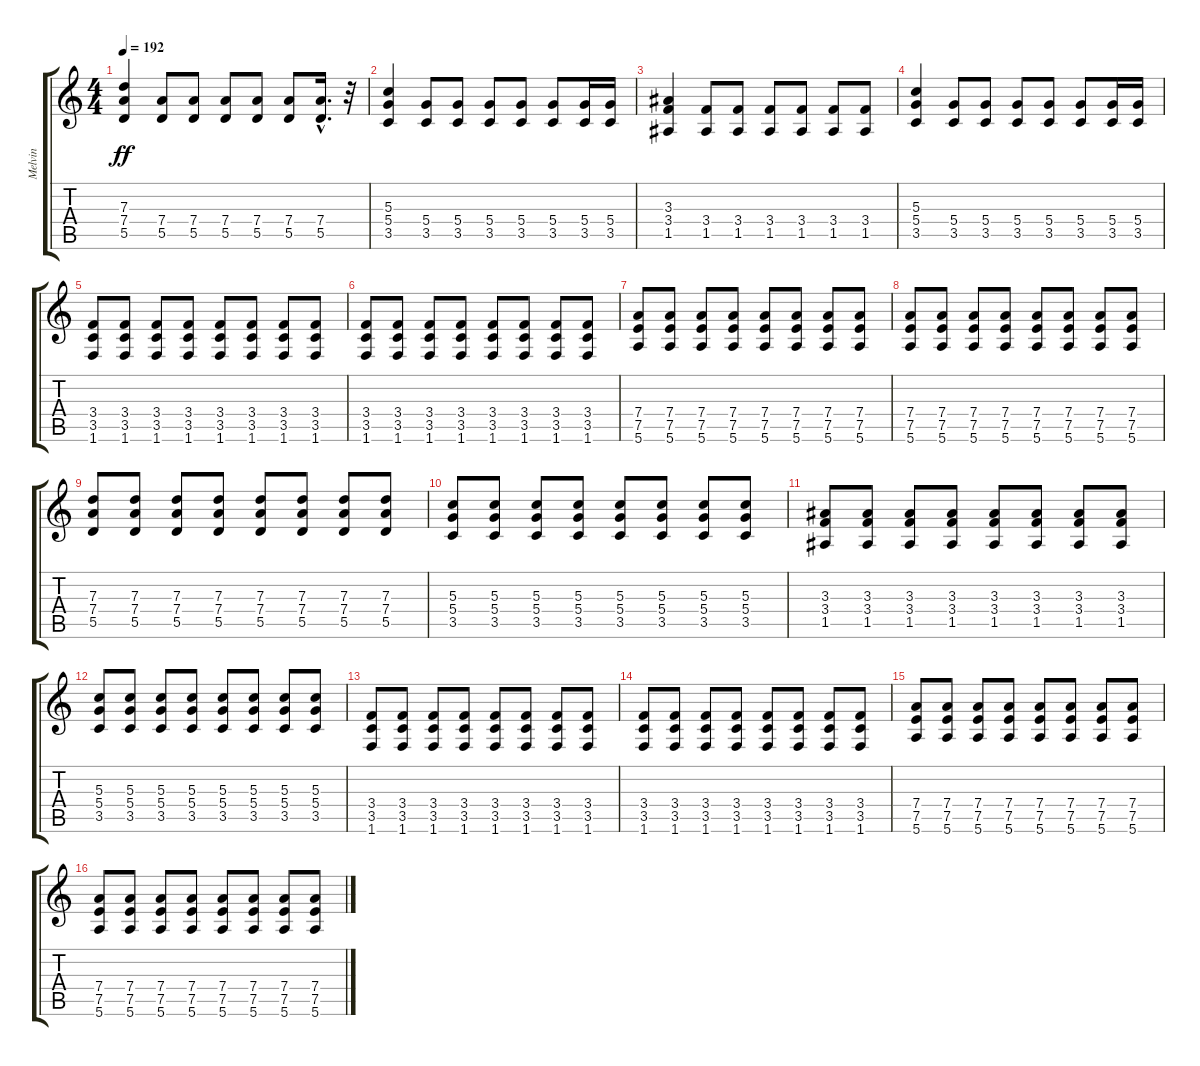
\track ("Melvin" "Melvin") {instrument overdrivenguitar}
\staff {score tabs}
\tuning (E4 B3 G3 D3 A2 E2) {hide}
\ts (4 4)
\tempo 192
\clef g2
\ks c
(7.3 7.4 5.5).4{dy ff} (7.4 5.5).8 (7.4 5.5).8 (7.4 5.5).8 (7.4 5.5).8 (7.4 5.5).8 (7.4{hac} 5.5{hac}).16{d} r.32 |
(5.3 5.4 3.5).4 (5.4 3.5).8 (5.4 3.5).8 (5.4 3.5).8 (5.4 3.5).8 (5.4 3.5).8 (5.4 3.5).16 (5.4 3.5).16 |
(3.3 3.4 1.5).4 (3.4 1.5).8 (3.4 1.5).8 (3.4 1.5).8 (3.4 1.5).8 (3.4 1.5).8 (3.4 1.5).8 |
(5.3 5.4 3.5).4 (5.4 3.5).8 (5.4 3.5).8 (5.4 3.5).8 (5.4 3.5).8 (5.4 3.5).8 (5.4 3.5).16 (5.4 3.5).16 |
(3.4 3.5 1.6).8 (3.4 3.5 1.6).8 (3.4 3.5 1.6).8 (3.4 3.5 1.6).8 (3.4 3.5 1.6).8 (3.4 3.5 1.6).8 (3.4 3.5 1.6).8 (3.4 3.5 1.6).8 |
(3.4 3.5 1.6).8 (3.4 3.5 1.6).8 (3.4 3.5 1.6).8 (3.4 3.5 1.6).8 (3.4 3.5 1.6).8 (3.4 3.5 1.6).8 (3.4 3.5 1.6).8 (3.4 3.5 1.6).8 |
(7.4 7.5 5.6).8 (7.4 7.5 5.6).8 (7.4 7.5 5.6).8 (7.4 7.5 5.6).8 (7.4 7.5 5.6).8 (7.4 7.5 5.6).8 (7.4 7.5 5.6).8 (7.4 7.5 5.6).8 |
(7.4 7.5 5.6).8 (7.4 7.5 5.6).8 (7.4 7.5 5.6).8 (7.4 7.5 5.6).8 (7.4 7.5 5.6).8 (7.4 7.5 5.6).8 (7.4 7.5 5.6).8 (7.4 7.5 5.6).8 |
(7.3 7.4 5.5).8 (7.3 7.4 5.5).8 (7.3 7.4 5.5).8 (7.3 7.4 5.5).8 (7.3 7.4 5.5).8 (7.3 7.4 5.5).8 (7.3 7.4 5.5).8 (7.3 7.4 5.5).8 |
(5.3 5.4 3.5).8 (5.3 5.4 3.5).8 (5.3 5.4 3.5).8 (5.3 5.4 3.5).8 (5.3 5.4 3.5).8 (5.3 5.4 3.5).8 (5.3 5.4 3.5).8 (5.3 5.4 3.5).8 |
(3.3 3.4 1.5).8 (3.3 3.4 1.5).8 (3.3 3.4 1.5).8 (3.3 3.4 1.5).8 (3.3 3.4 1.5).8 (3.3 3.4 1.5).8 (3.3 3.4 1.5).8 (3.3 3.4 1.5).8 |
(5.3 5.4 3.5).8 (5.3 5.4 3.5).8 (5.3 5.4 3.5).8 (5.3 5.4 3.5).8 (5.3 5.4 3.5).8 (5.3 5.4 3.5).8 (5.3 5.4 3.5).8 (5.3 5.4 3.5).8 |
(3.4 3.5 1.6).8 (3.4 3.5 1.6).8 (3.4 3.5 1.6).8 (3.4 3.5 1.6).8 (3.4 3.5 1.6).8 (3.4 3.5 1.6).8 (3.4 3.5 1.6).8 (3.4 3.5 1.6).8 |
(3.4 3.5 1.6).8 (3.4 3.5 1.6).8 (3.4 3.5 1.6).8 (3.4 3.5 1.6).8 (3.4 3.5 1.6).8 (3.4 3.5 1.6).8 (3.4 3.5 1.6).8 (3.4 3.5 1.6).8 |
(7.4 7.5 5.6).8 (7.4 7.5 5.6).8 (7.4 7.5 5.6).8 (7.4 7.5 5.6).8 (7.4 7.5 5.6).8 (7.4 7.5 5.6).8 (7.4 7.5 5.6).8 (7.4 7.5 5.6).8 |
(7.4 7.5 5.6).8 (7.4 7.5 5.6).8 (7.4 7.5 5.6).8 (7.4 7.5 5.6).8 (7.4 7.5 5.6).8 (7.4 7.5 5.6).8 (7.4 7.5 5.6).8 (7.4 7.5 5.6).8
